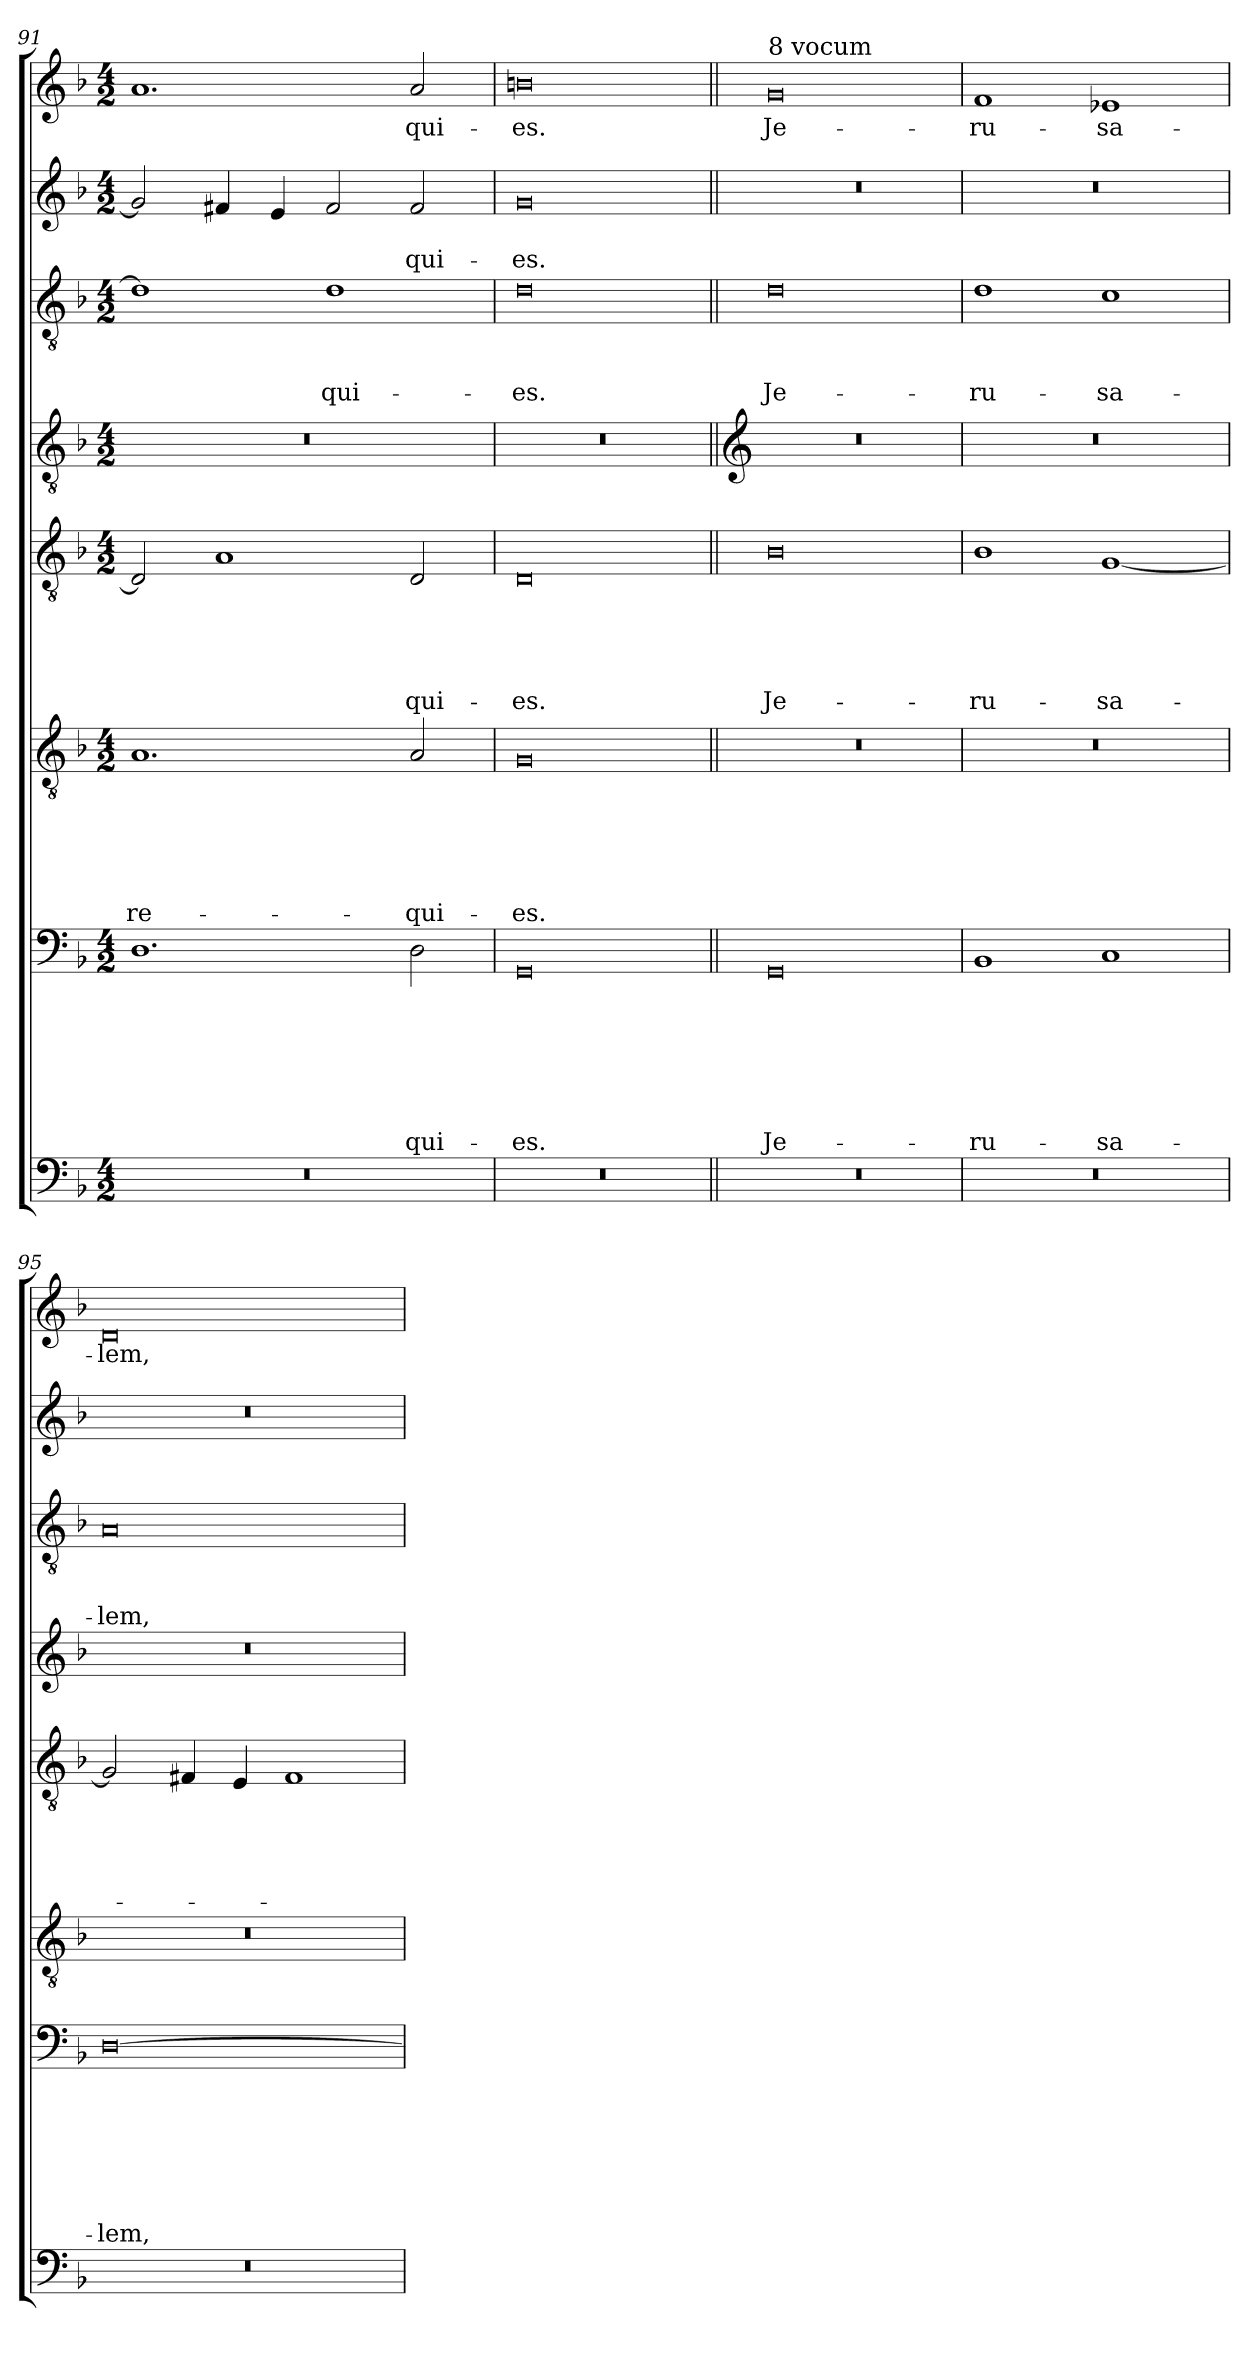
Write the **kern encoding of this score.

**kern	**kern	**text	**text	**text	**text	**text	**text	**text	**kern	**text	**text	**text	**text	**text	**text	**kern	**text	**text	**text	**text	**text	**kern	**kern	**text	**text	**text	**kern	**text	**text	**kern	**text
*part8	*part7	*part7	*part7	*part7	*part7	*part7	*part7	*part7	*part6	*part6	*part6	*part6	*part6	*part6	*part6	*part5	*part5	*part5	*part5	*part5	*part5	*part4	*part3	*part3	*part3	*part3	*part2	*part2	*part2	*part1	*part1
*staff8	*staff7	*staff7	*staff7	*staff7	*staff7	*staff7	*staff7	*staff7	*staff6	*staff6	*staff6	*staff6	*staff6	*staff6	*staff6	*staff5	*staff5	*staff5	*staff5	*staff5	*staff5	*staff4	*staff3	*staff3	*staff3	*staff3	*staff2	*staff2	*staff2	*staff1	*staff1
*clefF4	*clefF4	*	*	*	*	*	*	*	*clefGv2	*	*	*	*	*	*	*clefGv2	*	*	*	*	*	*clefGv2	*clefGv2	*	*	*	*clefG2	*	*	*clefG2	*
*k[b-]	*k[b-]	*	*	*	*	*	*	*	*k[b-]	*	*	*	*	*	*	*k[b-]	*	*	*	*	*	*k[b-]	*k[b-]	*	*	*	*k[b-]	*	*	*k[b-]	*
*d:	*d:	*	*	*	*	*	*	*	*d:	*	*	*	*	*	*	*d:	*	*	*	*	*	*d:	*d:	*	*	*	*d:	*	*	*d:	*
*M4/2	*M4/2	*	*	*	*	*	*	*	*M4/2	*	*	*	*	*	*	*M4/2	*	*	*	*	*	*M4/2	*M4/2	*	*	*	*M4/2	*	*	*M4/2	*
=91	=91	=91	=91	=91	=91	=91	=91	=91	=91	=91	=91	=91	=91	=91	=91	=91	=91	=91	=91	=91	=91	=91	=91	=91	=91	=91	=91	=91	=91	=91	=91
0r	1.D	.	.	.	.	.	.	.	1.A	.	.	.	.	.	re-	2D/]	.	.	.	.	.	0r	1d]	.	.	.	2g/]	.	.	1.a	.
.	.	.	.	.	.	.	.	.	.	.	.	.	.	.	.	1A	.	.	.	.	.	.	.	.	.	.	4f#X/	.	.	.	.
.	.	.	.	.	.	.	.	.	.	.	.	.	.	.	.	.	.	.	.	.	.	.	.	.	.	.	4e/	.	.	.	.
.	.	.	.	.	.	.	.	.	.	.	.	.	.	.	.	.	.	.	.	.	.	.	1d	.	.	-qui-	2f#/	.	.	.	.
.	2D\	.	.	.	.	.	.	-qui-	2A/	.	.	.	.	.	-qui-	2D/	.	.	.	.	-qui-	.	.	.	.	.	2f#/	.	-qui-	2a/	-qui-
=92	=92	=92	=92	=92	=92	=92	=92	=92	=92	=92	=92	=92	=92	=92	=92	=92	=92	=92	=92	=92	=92	=92	=92	=92	=92	=92	=92	=92	=92	=92	=92
0r	0GG	.	.	.	.	.	.	-es.	0G	.	.	.	.	.	-es.	0D	.	.	.	.	-es.	0r	0d	.	.	-es.	0g	.	-es.	0bn	-es.
!!LO:PB:g=z
=93||	=93||	=93||	=93||	=93||	=93||	=93||	=93||	=93||	=93||	=93||	=93||	=93||	=93||	=93||	=93||	=93||	=93||	=93||	=93||	=93||	=93||	=93||	=93||	=93||	=93||	=93||	=93||	=93||	=93||	=93||	=93||
*	*	*	*	*	*	*	*	*	*	*	*	*	*	*	*	*	*	*	*	*	*	*clefG2	*	*	*	*	*	*	*	*	*
!	!	!	!	!	!	!	!	!	!	!	!	!	!	!	!	!	!	!	!	!	!	!	!	!	!	!	!	!	!	!LO:TX:a:t=8 vocum	!
0r	0GG	.	.	.	.	.	.	Je-	0r	.	.	.	.	.	.	0B-	.	.	.	.	Je-	0r	0d	.	.	Je-	0r	.	.	0g	Je-
=94	=94	=94	=94	=94	=94	=94	=94	=94	=94	=94	=94	=94	=94	=94	=94	=94	=94	=94	=94	=94	=94	=94	=94	=94	=94	=94	=94	=94	=94	=94	=94
0r	1BB-	.	.	.	.	.	.	-ru-	0r	.	.	.	.	.	.	1B-	.	.	.	.	-ru-	0r	1d	.	.	-ru-	0r	.	.	1f	-ru-
.	1C	.	.	.	.	.	.	-sa-	.	.	.	.	.	.	.	[1G	.	.	.	.	-sa-	.	1c	.	.	-sa-	.	.	.	1e-X	-sa-
=95	=95	=95	=95	=95	=95	=95	=95	=95	=95	=95	=95	=95	=95	=95	=95	=95	=95	=95	=95	=95	=95	=95	=95	=95	=95	=95	=95	=95	=95	=95	=95
0r	[0D	.	.	.	.	.	.	-lem,	0r	.	.	.	.	.	.	2G/]	.	.	.	.	.	0r	0A	.	.	-lem,	0r	.	.	0d	-lem,
.	.	.	.	.	.	.	.	.	.	.	.	.	.	.	.	4F#X/	.	.	.	.	.	.	.	.	.	.	.	.	.	.	.
.	.	.	.	.	.	.	.	.	.	.	.	.	.	.	.	4E/	.	.	.	.	.	.	.	.	.	.	.	.	.	.	.
.	.	.	.	.	.	.	.	.	.	.	.	.	.	.	.	1F#	.	.	.	.	.	.	.	.	.	.	.	.	.	.	.
=	=	=	=	=	=	=	=	=	=	=	=	=	=	=	=	=	=	=	=	=	=	=	=	=	=	=	=	=	=	=	=
*-	*-	*-	*-	*-	*-	*-	*-	*-	*-	*-	*-	*-	*-	*-	*-	*-	*-	*-	*-	*-	*-	*-	*-	*-	*-	*-	*-	*-	*-	*-	*-
